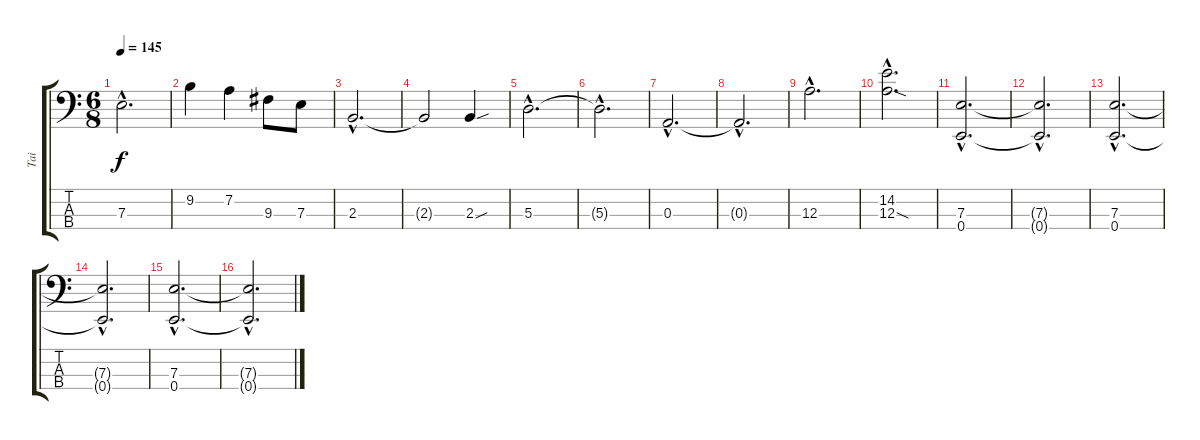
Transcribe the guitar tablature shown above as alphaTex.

\track ("Tai" "Tai") {instrument electricbassfinger}
\staff {score tabs}
\tuning (G2 D2 A1 E1) {hide}
\ts (6 8)
\tempo 145
\clef f4
\ks c
7.3{hac}.2{d dy f} |
9.2.4 7.2.4 9.3.8 7.3.8 |
2.3{hac}.2{d} |
2.3{t}.2 2.3{sou}.4 |
5.3{hac}.2{d} |
5.3{hac t}.2{d} |
0.3{hac}.2{d} |
0.3{hac t}.2{d} |
12.3{hac}.2{d} |
(14.2{hac} 12.3{sod hac}).2{d} |
(7.3{hac} 0.4{hac}).2{d} |
(7.3{hac t} 0.4{hac t}).2{d} |
(7.3{hac} 0.4{hac}).2{d} |
(7.3{hac t} 0.4{hac t}).2{d} |
(7.3{hac} 0.4{hac}).2{d} |
(7.3{hac t} 0.4{hac t}).2{d}
